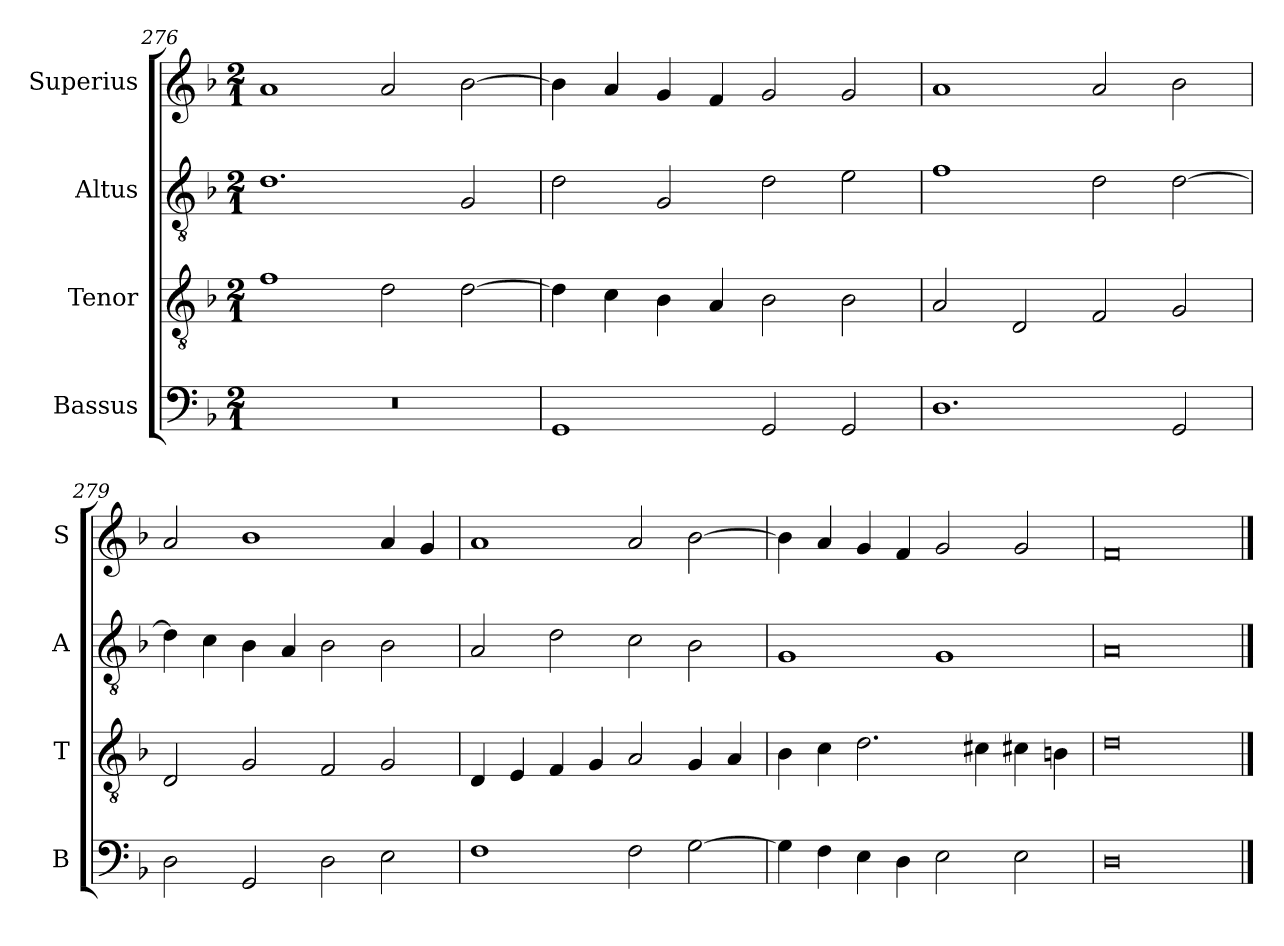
**kern	**kern	**kern	**kern
*part4	*part3	*part2	*part1
*staff4	*staff3	*staff2	*staff1
*I"Bassus	*I"Tenor	*I"Altus	*I"Superius
*I'B	*I'T	*I'A	*I'S
*clefF4	*clefGv2	*clefGv2	*clefG2
*k[b-]	*k[b-]	*k[b-]	*k[b-]
*M2/1	*M2/1	*M2/1	*M2/1
=276	=276	=276	=276
0r	1f	1.d	1a
.	2d\	.	2a/
.	[2d\	2G/	[2b-\
=277	=277	=277	=277
1GG	4d\]	2d\	4b-\]
.	4c\	.	4a/
.	4B-\	2G/	4g/
.	4A/	.	4f/
2GG/	2B-\	2d\	2g/
2GG/	2B-\	2e\	2g/
=278	=278	=278	=278
1.D	2A/	1f	1a
.	2D/	.	.
.	2F/	2d\	2a/
2GG/	2G/	[2d\	2b-\
=279	=279	=279	=279
2D\	2D/	4d\]	2a/
.	.	4c\	.
2GG/	2G/	4B-\	1b-
.	.	4A/	.
2D\	2F/	2B-\	.
2E\	2G/	2B-\	4a/
.	.	.	4g/
=280	=280	=280	=280
1F	4D/	2A/	1a
.	4E/	.	.
.	4F/	2d\	.
.	4G/	.	.
2F\	2A/	2c\	2a/
[2G\	4G/	2B-\	[2b-\
.	4A/	.	.
=281	=281	=281	=281
4G\]	4B-\	1G	4b-\]
4F\	4c\	.	4a/
4E\	2.d\	.	4g/
4D\	.	.	4f/
2E\	.	1G	2g/
.	4c#X\	.	.
2E\	4c#X\	.	2g/
.	4Bn\	.	.
=282	=282	=282	=282
0D	0d	0A	0f
==	==	==	==
*-	*-	*-	*-
